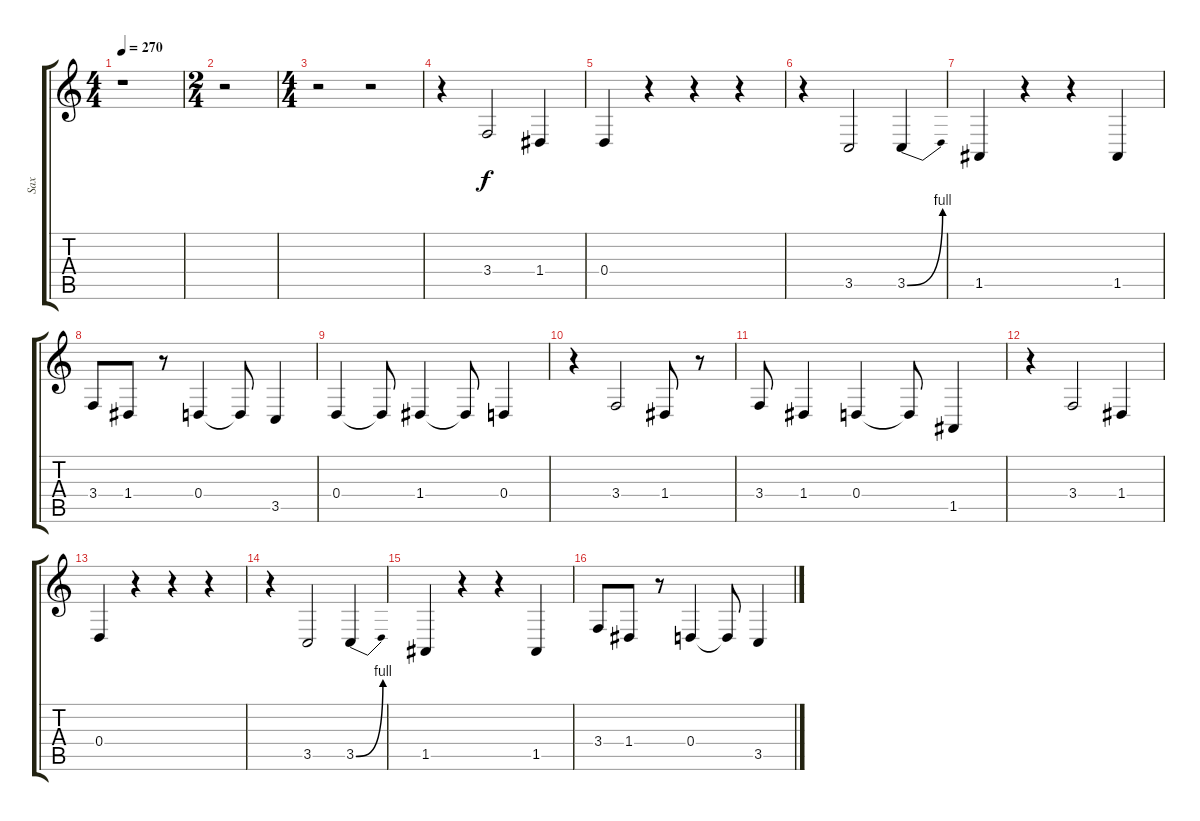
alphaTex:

\track ("Sax" "Sax") {instrument baritonesax}
\staff {score tabs}
\tuning (E4 B3 G3 D3 A2 E2) {hide}
\ts (4 4)
\tempo 270
\clef g2
\ks c
r.1{dy f} |
\ts (2 4)
r.2 |
\ts (4 4)
r.2 r.2 |
r.4 3.4.2 1.4.4 |
0.4.4 r.4 r.4 r.4 |
r.4 3.5.2 3.5{be (bend 0 0 60 4)}.4 |
1.5.4 r.4 r.4 1.5.4 |
3.4.8 1.4.8 r.8 0.4.4 0.4{t}.8 3.5.4 |
0.4.4 0.4{t}.8 1.4.4 1.4{t}.8 0.4.4 |
r.4 3.4.2 1.4.8 r.8 |
3.4.8 1.4.4 0.4.4 0.4{t}.8 1.5.4 |
r.4 3.4.2 1.4.4 |
0.4.4 r.4 r.4 r.4 |
r.4 3.5.2 3.5{be (bend 0 0 60 4)}.4 |
1.5.4 r.4 r.4 1.5.4 |
3.4.8 1.4.8 r.8 0.4.4 0.4{t}.8 3.5.4
